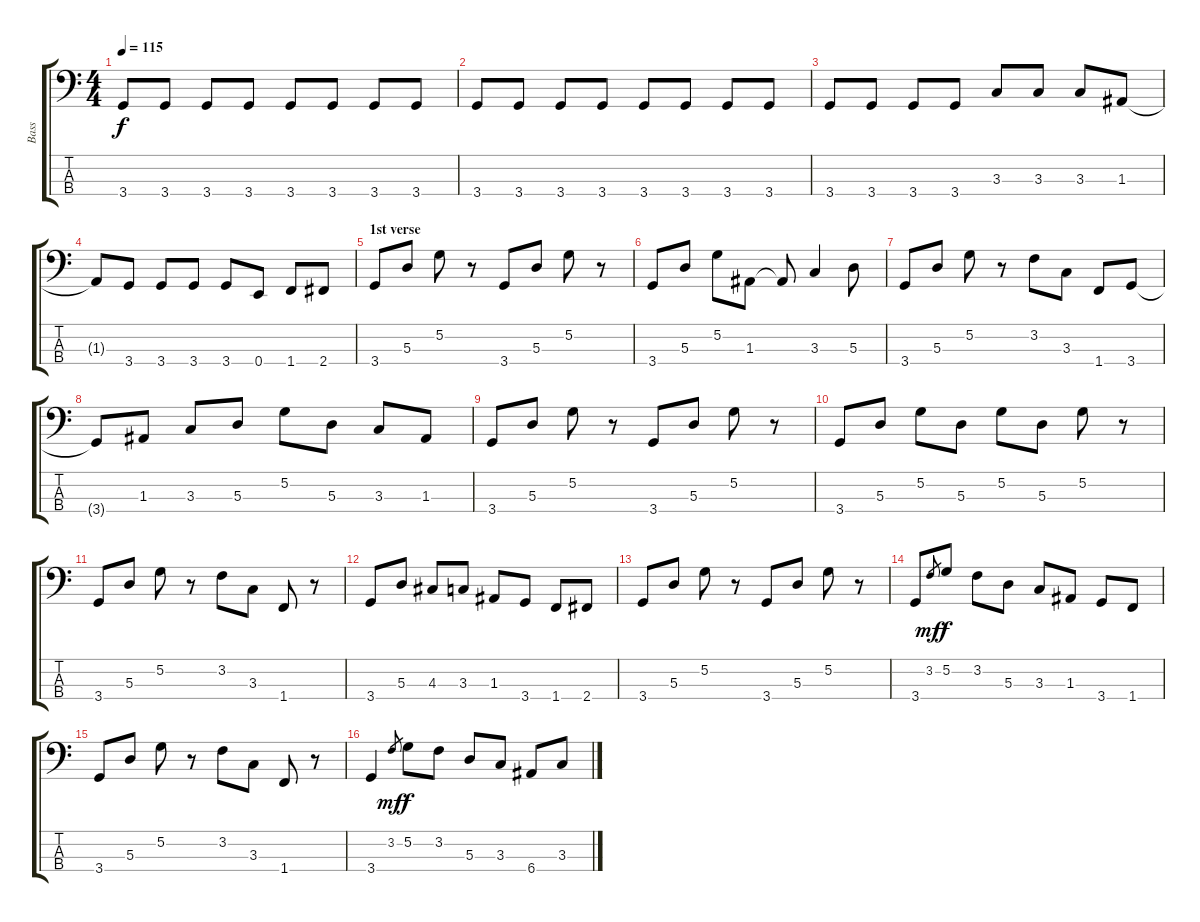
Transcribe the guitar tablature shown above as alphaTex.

\track ("Bass" "Bass") {instrument electricbassfinger}
\staff {score tabs}
\tuning (G2 D2 A1 E1) {hide}
\ts (4 4)
\tempo 115
\clef f4
\ks c
3.4.8{dy f} 3.4.8 3.4.8 3.4.8 3.4.8 3.4.8 3.4.8 3.4.8 |
3.4.8 3.4.8 3.4.8 3.4.8 3.4.8 3.4.8 3.4.8 3.4.8 |
3.4.8 3.4.8 3.4.8 3.4.8 3.3.8 3.3.8 3.3.8 1.3.8 |
1.3{t}.8 3.4.8 3.4.8 3.4.8 3.4.8 0.4.8 1.4.8 2.4.8 |
\section ("" "1st verse")
3.4.8 5.3.8 5.2.8 r.8 3.4.8 5.3.8 5.2.8 r.8 |
3.4.8 5.3.8 5.2.8 1.3.8 1.3{t}.8 3.3.4 5.3.8 |
3.4.8 5.3.8 5.2.8 r.8 3.2.8 3.3.8 1.4.8 3.4.8 |
3.4{t}.8 1.3.8 3.3.8 5.3.8 5.2.8 5.3.8 3.3.8 1.3.8 |
3.4.8 5.3.8 5.2.8 r.8 3.4.8 5.3.8 5.2.8 r.8 |
3.4.8 5.3.8 5.2.8 5.3.8 5.2.8 5.3.8 5.2.8 r.8 |
3.4.8 5.3.8 5.2.8 r.8 3.2.8 3.3.8 1.4.8 r.8 |
3.4.8 5.3.8 4.3.8 3.3.8 1.3.8 3.4.8 1.4.8 2.4.8 |
3.4.8 5.3.8 5.2.8 r.8 3.4.8 5.3.8 5.2.8 r.8 |
3.4.8 3.2.8{gr dy mf} 5.2.8{dy f} 3.2.8 5.3.8 3.3.8 1.3.8 3.4.8 1.4.8 |
3.4.8 5.3.8 5.2.8 r.8 3.2.8 3.3.8 1.4.8 r.8 |
3.4.4 3.2.8{gr dy mf} 5.2.8{dy f} 3.2.8 5.3.8 3.3.8 6.4.8 3.3.8
